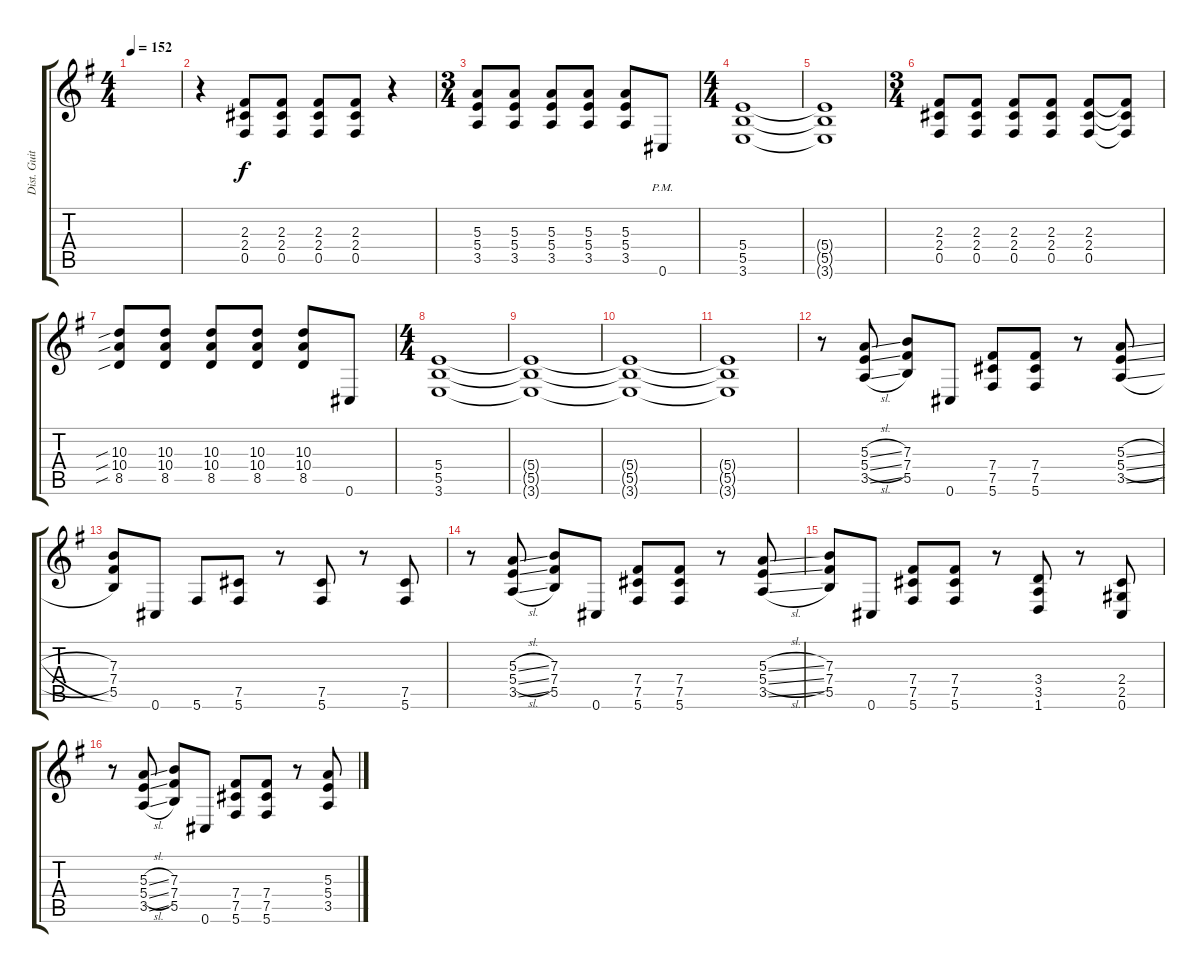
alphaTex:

\track ("Dist. Guitar1" "Dist. Guit") {instrument distortionguitar}
\staff {score tabs}
\tuning (Db4 Ab3 E3 B2 Gb2 Db2) {hide}
\ts (4 4)
\tempo 152
\clef g2
\ks eminor
|
r.4 (2.3 2.4 0.5).8 (2.3 2.4 0.5).8 (2.3 2.4 0.5).8 (2.3 2.4 0.5).8 r.4 |
\ts (3 4)
(5.3 5.4 3.5).8 (5.3 5.4 3.5).8 (5.3 5.4 3.5).8 (5.3 5.4 3.5).8 (5.3 5.4 3.5).8 0.6{pm}.8 |
\ts (4 4)
(5.4 5.5 3.6).1 |
(5.4{t} 5.5{t} 3.6{t}).1 |
\ts (3 4)
(2.3 2.4 0.5).8 (2.3 2.4 0.5).8 (2.3 2.4 0.5).8 (2.3 2.4 0.5).8 (2.3 2.4 0.5).8 (2.3{t} 2.4{t} 0.5{t}).8 |
(10.3{sib} 10.4{sib} 8.5{sib}).8 (10.3 10.4 8.5).8 (10.3 10.4 8.5).8 (10.3 10.4 8.5).8 (10.3 10.4 8.5).8 0.6.8 |
\ts (4 4)
(5.4 5.5 3.6).1 |
(5.4{t} 5.5{t} 3.6{t}).1 |
(5.4{t} 5.5{t} 3.6{t}).1 |
(5.4{t} 5.5{t} 3.6{t}).1 |
r.8 (5.3{sl} 5.4{sl} 3.5{sl}).8 (7.3 7.4 5.5).8 0.6.8 (7.4 7.5 5.6).8 (7.4 7.5 5.6).8 r.8 (5.3{sl} 5.4{sl} 3.5{sl}).8 |
(7.3 7.4 5.5).8 0.6.8 5.6.8 (7.5 5.6).8 r.8 (7.5 5.6).8 r.8 (7.5 5.6).8 |
r.8 (5.3{sl} 5.4{sl} 3.5{sl}).8 (7.3 7.4 5.5).8 0.6.8 (7.4 7.5 5.6).8 (7.4 7.5 5.6).8 r.8 (5.3{sl} 5.4{sl} 3.5{sl}).8 |
(7.3 7.4 5.5).8 0.6.8 (7.4 7.5 5.6).8 (7.4 7.5 5.6).8 r.8 (3.4 3.5 1.6).8 r.8 (2.4 2.5 0.6).8 |
r.8 (5.3{sl} 5.4{sl} 3.5{sl}).8 (7.3 7.4 5.5).8 0.6.8 (7.4 7.5 5.6).8 (7.4 7.5 5.6).8 r.8 (5.3{sl} 5.4{sl} 3.5{sl}).8
